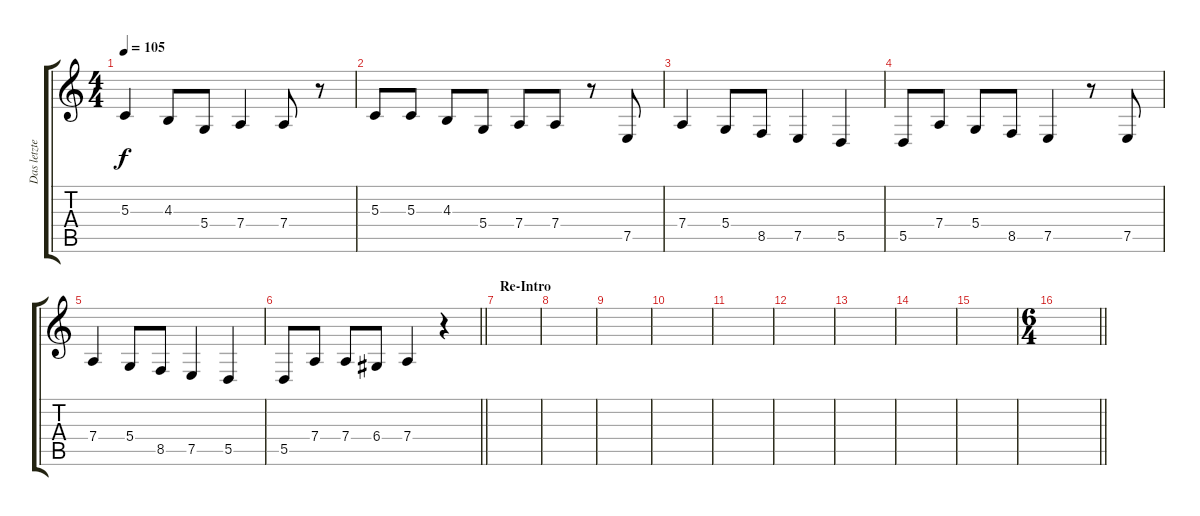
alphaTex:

\track ("Das letzte Einhorn" "Das letzte") {instrument choiraahs}
\staff {score tabs}
\tuning (E4 B3 G3 D3 A2 E2) {hide}
\ts (4 4)
\tempo 105
\clef g2
\ks c
5.3.4{dy f} 4.3.8 5.4.8 7.4.4 7.4.8 r.8 |
5.3.8 5.3.8 4.3.8 5.4.8 7.4.8 7.4.8 r.8 7.5.8 |
7.4.4 5.4.8 8.5.8 7.5.4 5.5.4 |
5.5.8 7.4.8 5.4.8 8.5.8 7.5.4 r.8 7.5.8 |
7.4.4 5.4.8 8.5.8 7.5.4 5.5.4 |
\barLineRight lightlight
5.5.8 7.4.8 7.4.8 6.4.8 7.4.4 r.4 |
\section ("" "Re-Intro")
|
|
|
|
|
|
|
|
|
\ts (6 4)
\barLineRight lightlight
